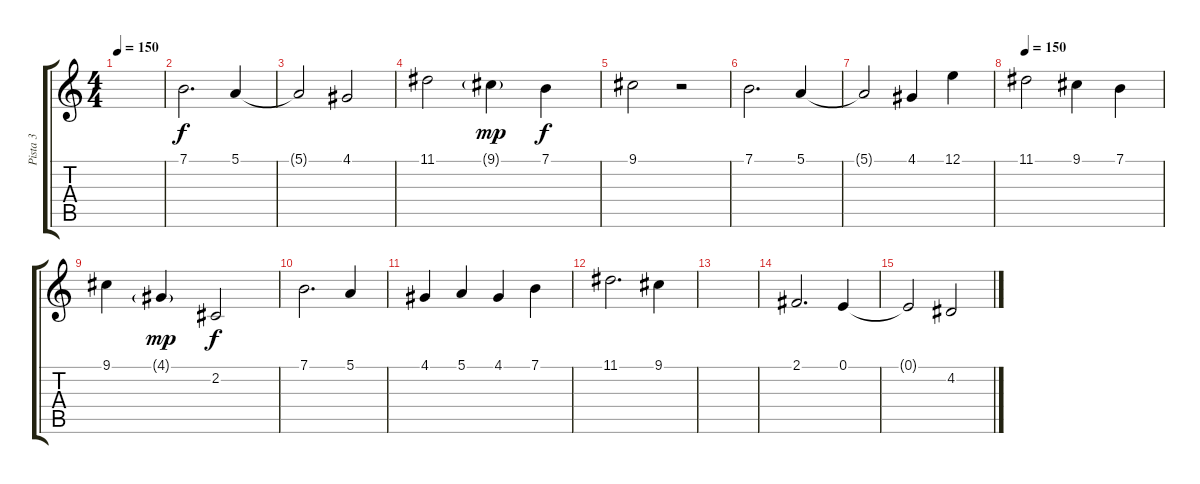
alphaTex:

\track ("Pista 3" "Pista 3") {instrument pad8sweep}
\staff {score tabs}
\tuning (E4 B3 G3 D3 A2 E2) {hide}
\ts (4 4)
\tempo 150
\clef g2
\ks c
|
7.1.2{d} 5.1.4 |
5.1{t}.2 4.1.2 |
11.1.2 9.1{g}.4{dy mp} 7.1.4{dy f} |
9.1.2 r.2 |
7.1.2{d} 5.1.4 |
5.1{t}.2 4.1.4 12.1.4 |
\tempo 150
11.1.2 9.1.4 7.1.4 |
9.1.4 4.1{g}.4{dy mp} 2.2.2{dy f} |
7.1.2{d} 5.1.4 |
4.1.4 5.1.4 4.1.4 7.1.4 |
11.1.2{d} 9.1.4 |
|
2.1.2{d} 0.1.4 |
0.1{t}.2 4.2.2
